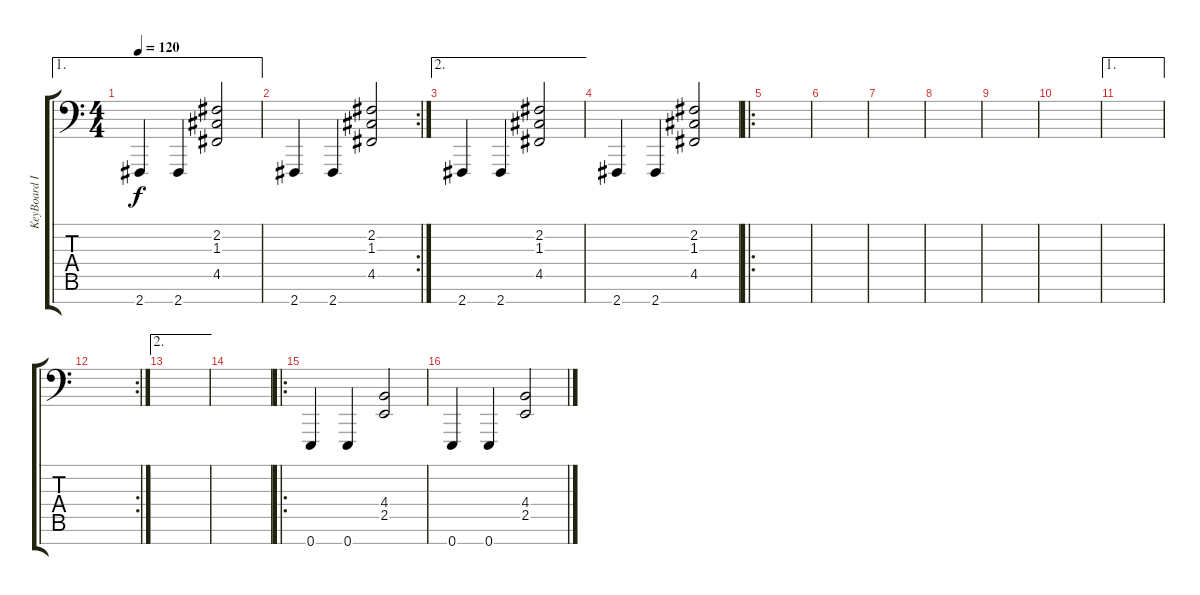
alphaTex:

\track ("KeyBoard I" "KeyBoard I") {instrument stringensemble1}
\staff {score tabs}
\tuning (A3 E3 C3 G2 D2 A1 E1) {hide}
\ae 1
\ts (4 4)
\tempo 120
\clef f4
\ks c
2.7.4{dy f} 2.7.4 (2.2 1.3 4.5).2 |
\rc 2
2.7.4 2.7.4 (2.2 1.3 4.5).2 |
\ae 2
2.7.4 2.7.4 (2.2 1.3 4.5).2 |
2.7.4 2.7.4 (2.2 1.3 4.5).2 |
\ro
|
|
|
|
|
|
\ae 1
|
\rc 2
|
\ae 2
|
|
\ro
0.7.4 0.7.4 (4.4 2.5).2 |
0.7.4 0.7.4 (4.4 2.5).2
